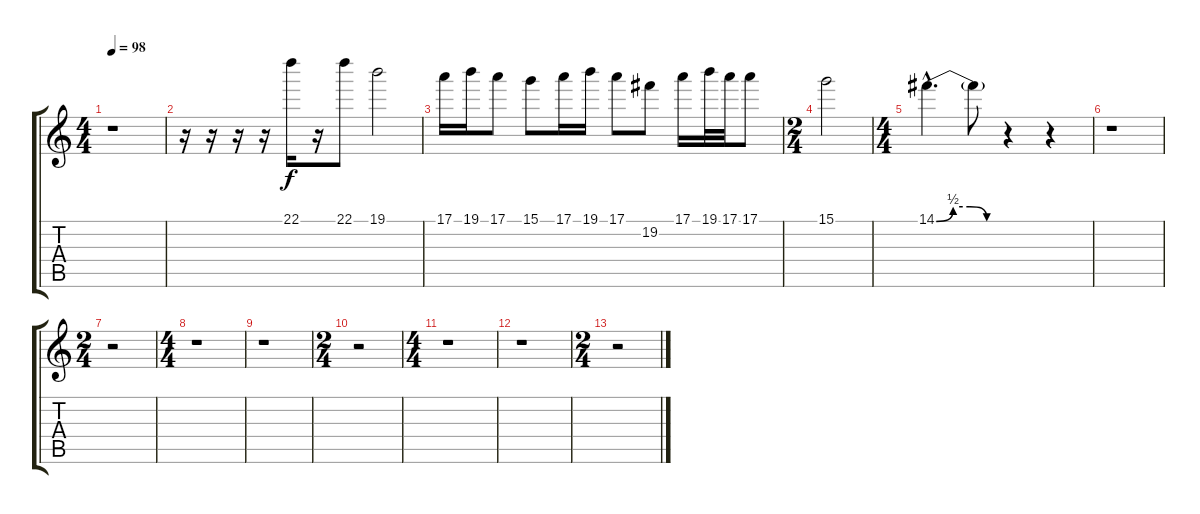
\track "" {instrument distortionguitar}
\staff {score tabs}
\tuning (E4 B3 G3 D3 A2 E2) {hide}
\ts (4 4)
\tempo 98
\clef g2
\ks c
r.1{dy f instrument distortionguitar} |
r.16 r.16 r.16 r.16 22.1.16 r.16 22.1.8 19.1.2 |
17.1.16 19.1.16 17.1.8 15.1.8 17.1.16 19.1.16 17.1.8 19.2.8 17.1.16 19.1.32 17.1.32 17.1.8 |
\ts (2 4)
15.1.2 |
\ts (4 4)
14.1{be (custom 0 0 15 2 30 2 45 0 60 0) hac}.4{d} 14.1{t}.8 r.4 r.4 |
r.1 |
\ts (2 4)
r.2 |
\ts (4 4)
r.1 |
r.1 |
\ts (2 4)
r.2 |
\ts (4 4)
r.1 |
r.1 |
\ts (2 4)
r.2
